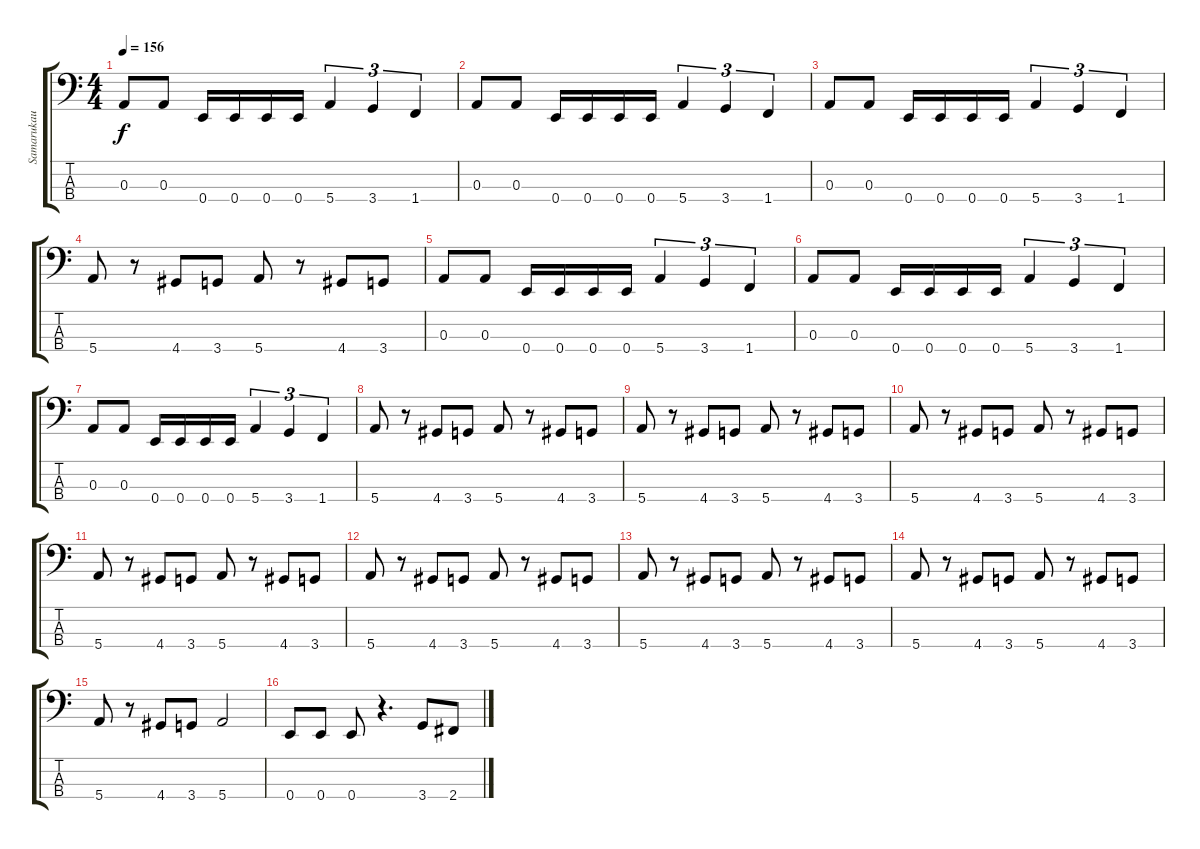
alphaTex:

\track ("Samarukau" "Samarukau") {instrument slapbass1}
\staff {score tabs}
\tuning (G2 D2 A1 E1) {hide}
\ts (4 4)
\tempo 156
\clef f4
\ks c
0.3.8{dy f} 0.3.8 0.4.16 0.4.16 0.4.16 0.4.16 5.4.4{tu (3 2)} 3.4.4{tu (3 2)} 1.4.4{tu (3 2)} |
0.3.8 0.3.8 0.4.16 0.4.16 0.4.16 0.4.16 5.4.4{tu (3 2)} 3.4.4{tu (3 2)} 1.4.4{tu (3 2)} |
0.3.8 0.3.8 0.4.16 0.4.16 0.4.16 0.4.16 5.4.4{tu (3 2)} 3.4.4{tu (3 2)} 1.4.4{tu (3 2)} |
5.4.8 r.8 4.4.8 3.4.8 5.4.8 r.8 4.4.8 3.4.8 |
0.3.8 0.3.8 0.4.16 0.4.16 0.4.16 0.4.16 5.4.4{tu (3 2)} 3.4.4{tu (3 2)} 1.4.4{tu (3 2)} |
0.3.8 0.3.8 0.4.16 0.4.16 0.4.16 0.4.16 5.4.4{tu (3 2)} 3.4.4{tu (3 2)} 1.4.4{tu (3 2)} |
0.3.8 0.3.8 0.4.16 0.4.16 0.4.16 0.4.16 5.4.4{tu (3 2)} 3.4.4{tu (3 2)} 1.4.4{tu (3 2)} |
5.4.8 r.8 4.4.8 3.4.8 5.4.8 r.8 4.4.8 3.4.8 |
5.4.8 r.8 4.4.8 3.4.8 5.4.8 r.8 4.4.8 3.4.8 |
5.4.8 r.8 4.4.8 3.4.8 5.4.8 r.8 4.4.8 3.4.8 |
5.4.8 r.8 4.4.8 3.4.8 5.4.8 r.8 4.4.8 3.4.8 |
5.4.8 r.8 4.4.8 3.4.8 5.4.8 r.8 4.4.8 3.4.8 |
5.4.8 r.8 4.4.8 3.4.8 5.4.8 r.8 4.4.8 3.4.8 |
5.4.8 r.8 4.4.8 3.4.8 5.4.8 r.8 4.4.8 3.4.8 |
5.4.8 r.8 4.4.8 3.4.8 5.4.2 |
0.4.8 0.4.8 0.4.8 r.4{d} 3.4.8 2.4.8
